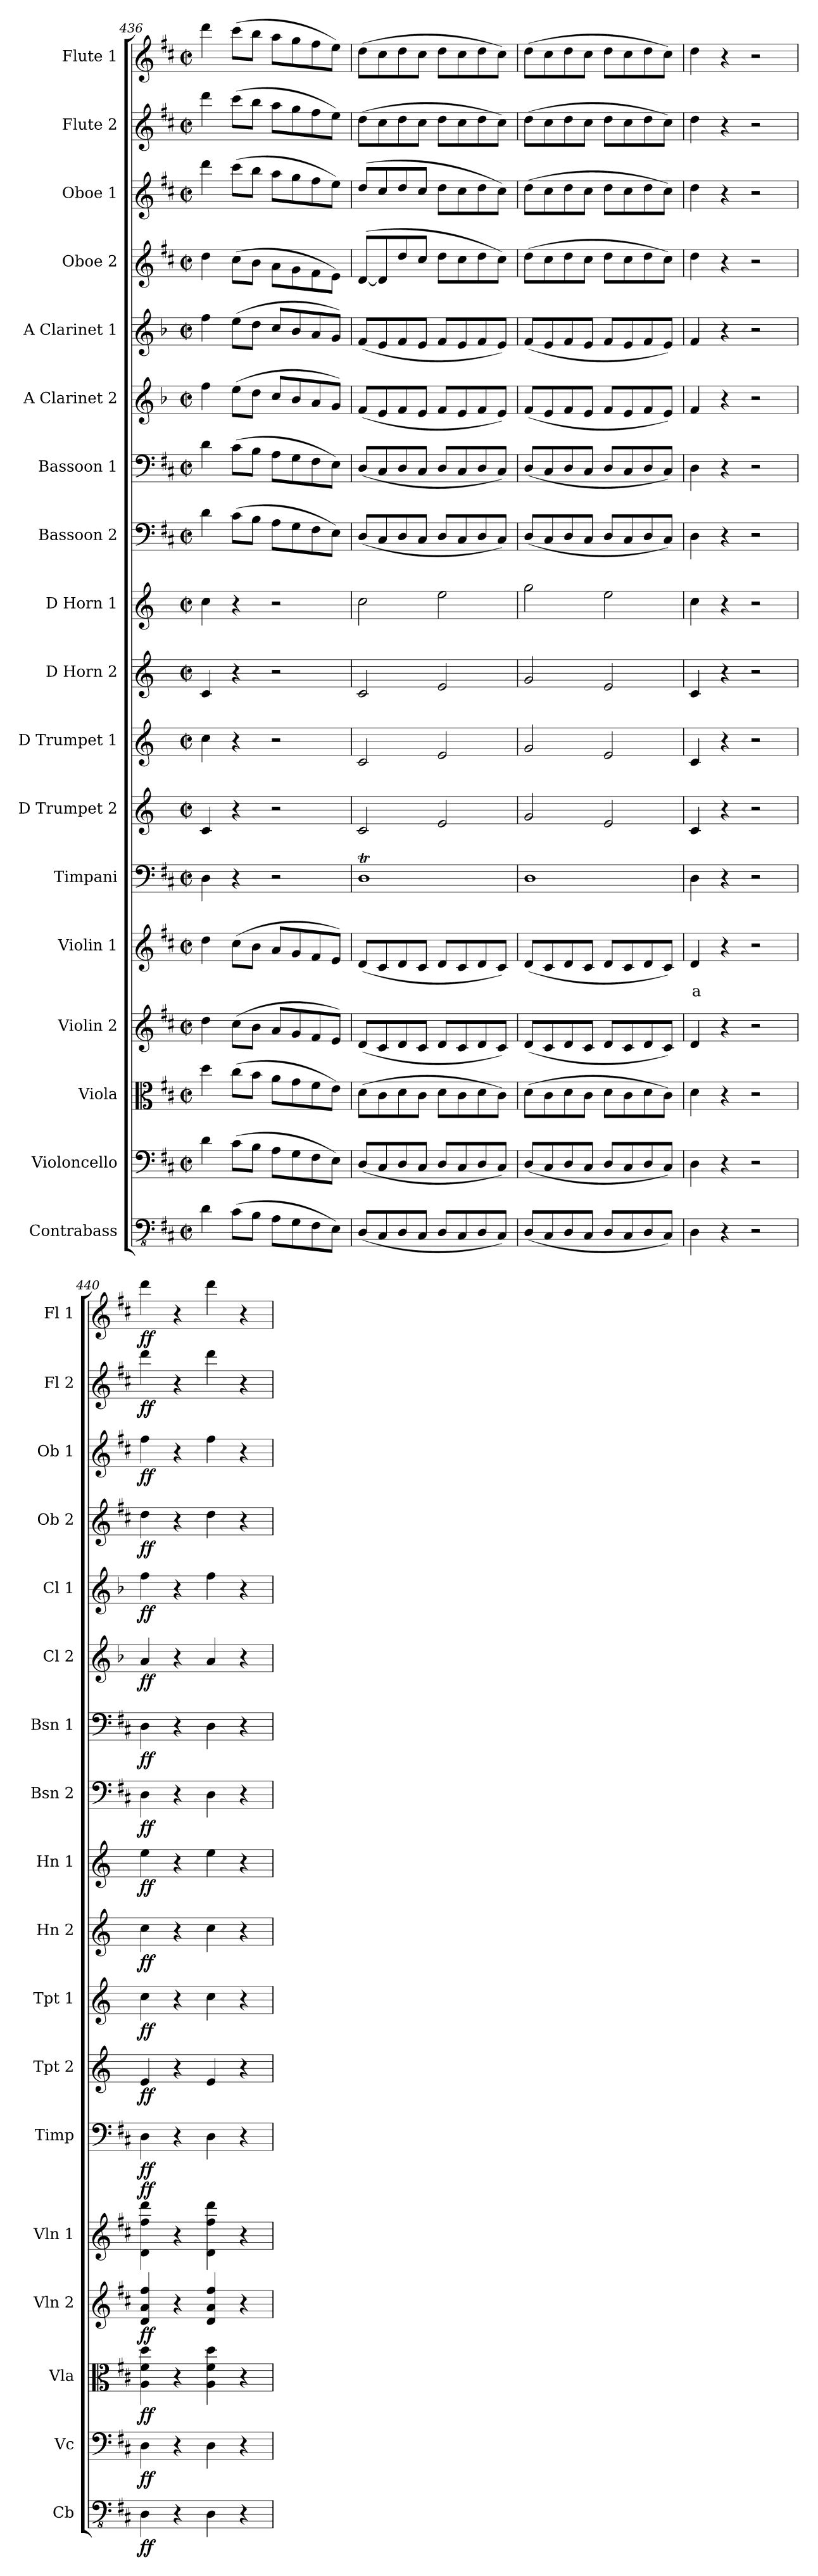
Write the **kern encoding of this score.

**kern	**dynam	**kern	**dynam	**kern	**dynam	**kern	**dynam	**kern	**text	**dynam	**kern	**dynam	**kern	**dynam	**kern	**dynam	**kern	**dynam	**kern	**dynam	**kern	**dynam	**kern	**dynam	**kern	**dynam	**kern	**dynam	**kern	**dynam	**kern	**dynam	**kern	**dynam	**kern	**dynam
*part18	*part18	*part17	*part17	*part16	*part16	*part15	*part15	*part14	*part14	*part14	*part13	*part13	*part12	*part12	*part11	*part11	*part10	*part10	*part9	*part9	*part8	*part8	*part7	*part7	*part6	*part6	*part5	*part5	*part4	*part4	*part3	*part3	*part2	*part2	*part1	*part1
*staff18	*staff18	*staff17	*staff17	*staff16	*staff16	*staff15	*staff15	*staff14	*staff14	*staff14	*staff13	*staff13	*staff12	*staff12	*staff11	*staff11	*staff10	*staff10	*staff9	*staff9	*staff8	*staff8	*staff7	*staff7	*staff6	*staff6	*staff5	*staff5	*staff4	*staff4	*staff3	*staff3	*staff2	*staff2	*staff1	*staff1
*I"Contrabass	*	*I"Violoncello	*	*I"Viola	*	*I"Violin 2	*	*I"Violin 1	*	*	*I"Timpani	*	*I"D Trumpet 2	*	*I"D Trumpet 1	*	*I"D Horn 2	*	*I"D Horn 1	*	*I"Bassoon 2	*	*I"Bassoon 1	*	*I"A Clarinet 2	*	*I"A Clarinet 1	*	*I"Oboe 2	*	*I"Oboe 1	*	*I"Flute 2	*	*I"Flute 1	*
*I'Cb	*	*I'Vc	*	*I'Vla	*	*I'Vln 2	*	*I'Vln 1	*	*	*I'Timp	*	*I'Tpt 2	*	*I'Tpt 1	*	*I'Hn 2	*	*I'Hn 1	*	*I'Bsn 2	*	*I'Bsn 1	*	*I'Cl 2	*	*I'Cl 1	*	*I'Ob 2	*	*I'Ob 1	*	*I'Fl 2	*	*I'Fl 1	*
*clefFv4	*	*clefF4	*	*clefC3	*	*clefG2	*	*clefG2	*	*	*clefF4	*	*clefG2	*	*clefG2	*	*clefG2	*	*clefG2	*	*clefF4	*	*clefF4	*	*clefG2	*	*clefG2	*	*clefG2	*	*clefG2	*	*clefG2	*	*clefG2	*
*	*	*	*	*	*	*	*	*	*	*	*	*	*ITrd-1c-2	*	*ITrd-1c-2	*	*ITrd6c10	*	*ITrd6c10	*	*	*	*	*	*ITrd2c3	*	*ITrd2c3	*	*	*	*	*	*	*	*	*
*k[f#c#]	*	*k[f#c#]	*	*k[f#c#]	*	*k[f#c#]	*	*k[f#c#]	*	*	*k[f#c#]	*	*k[f#c#]	*	*k[f#c#]	*	*k[f#c#]	*	*k[f#c#]	*	*k[f#c#]	*	*k[f#c#]	*	*k[f#c#]	*	*k[f#c#]	*	*k[f#c#]	*	*k[f#c#]	*	*k[f#c#]	*	*k[f#c#]	*
*M2/2	*	*M2/2	*	*M2/2	*	*M2/2	*	*M2/2	*	*	*M2/2	*	*M2/2	*	*M2/2	*	*M2/2	*	*M2/2	*	*M2/2	*	*M2/2	*	*M2/2	*	*M2/2	*	*M2/2	*	*M2/2	*	*M2/2	*	*M2/2	*
*met(c|)	*	*met(c|)	*	*met(c|)	*	*met(c|)	*	*met(c|)	*	*	*met(c|)	*	*met(c|)	*	*met(c|)	*	*met(c|)	*	*met(c|)	*	*met(c|)	*	*met(c|)	*	*met(c|)	*	*met(c|)	*	*met(c|)	*	*met(c|)	*	*met(c|)	*	*met(c|)	*
=436	=436	=436	=436	=436	=436	=436	=436	=436	=436	=436	=436	=436	=436	=436	=436	=436	=436	=436	=436	=436	=436	=436	=436	=436	=436	=436	=436	=436	=436	=436	=436	=436	=436	=436	=436	=436
4D\	.	4d\	.	4dd\	.	4dd\	.	4dd\	.	.	4D\	.	4d/	.	4dd\	.	4D/	.	4d\	.	4d\	.	4d\	.	4dd\	.	4dd\	.	4dd\	.	4ddd\	.	4ddd\	.	4ddd\	.
(8C#\L	.	(8c#\L	.	(8cc#\L	.	(8cc#\L	.	(8cc#\L	.	.	4r	.	4r	.	4r	.	4r	.	4r	.	(8c#\L	.	(8c#\L	.	(8cc#\L	.	(8cc#\L	.	(8cc#\L	.	(8ccc#\L	.	(8ccc#\L	.	(8ccc#\L	.
8BB\J	.	8B\J	.	8b\J	.	8b\J	.	8b\J	.	.	.	.	.	.	.	.	.	.	.	.	8B\J	.	8B\J	.	8b\J	.	8b\J	.	8b\J	.	8bb\J	.	8bb\J	.	8bb\J	.
8AA\L	.	8A\L	.	8a\L	.	8a/L	.	8a/L	.	.	2r	.	2r	.	2r	.	2r	.	2r	.	8A\L	.	8A\L	.	8a/L	.	8a/L	.	8a\L	.	8aa\L	.	8aa\L	.	8aa\L	.
8GG\	.	8G\	.	8g\	.	8g/	.	8g/	.	.	.	.	.	.	.	.	.	.	.	.	8G\	.	8G\	.	8g/	.	8g/	.	8g\	.	8gg\	.	8gg\	.	8gg\	.
8FF#\	.	8F#\	.	8f#\	.	8f#/	.	8f#/	.	.	.	.	.	.	.	.	.	.	.	.	8F#\	.	8F#\	.	8f#/	.	8f#/	.	8f#\	.	8ff#\	.	8ff#\	.	8ff#\	.
8EE\J)	.	8E\J)	.	8e\J)	.	8e/J)	.	8e/J)	.	.	.	.	.	.	.	.	.	.	.	.	8E\J)	.	8E\J)	.	8e/J)	.	8e/J)	.	8e\J)	.	8ee\J)	.	8ee\J)	.	8ee\J)	.
!!LO:PB:g=z
=437	=437	=437	=437	=437	=437	=437	=437	=437	=437	=437	=437	=437	=437	=437	=437	=437	=437	=437	=437	=437	=437	=437	=437	=437	=437	=437	=437	=437	=437	=437	=437	=437	=437	=437	=437	=437
(8DD/L	.	(8D/L	.	(8d\L	.	(8d/L	.	(8d/L	.	.	1DT	.	2d/	.	2d/	.	2D/	.	2d\	.	(8D/L	.	(8D/L	.	(8d/L	.	(8d/L	.	([8d/L	.	(8dd/L	.	(8dd\L	.	(8dd\L	.
8CC#/	.	8C#/	.	8c#\	.	8c#/	.	8c#/	.	.	.	.	.	.	.	.	.	.	.	.	8C#/	.	8C#/	.	8c#/	.	8c#/	.	8d/]	.	8cc#/	.	8cc#\	.	8cc#\	.
8DD/	.	8D/	.	8d\	.	8d/	.	8d/	.	.	.	.	.	.	.	.	.	.	.	.	8D/	.	8D/	.	8d/	.	8d/	.	8dd/	.	8dd/	.	8dd\	.	8dd\	.
8CC#/J	.	8C#/J	.	8c#\J	.	8c#/J	.	8c#/J	.	.	.	.	.	.	.	.	.	.	.	.	8C#/J	.	8C#/J	.	8c#/J	.	8c#/J	.	8cc#/J	.	8cc#/J	.	8cc#\J	.	8cc#\J	.
8DD/L	.	8D/L	.	8d\L	.	8d/L	.	8d/L	.	.	.	.	2f#/	.	2f#/	.	2F#/	.	2f#\	.	8D/L	.	8D/L	.	8d/L	.	8d/L	.	8dd\L	.	8dd\L	.	8dd\L	.	8dd\L	.
8CC#/	.	8C#/	.	8c#\	.	8c#/	.	8c#/	.	.	.	.	.	.	.	.	.	.	.	.	8C#/	.	8C#/	.	8c#/	.	8c#/	.	8cc#\	.	8cc#\	.	8cc#\	.	8cc#\	.
8DD/	.	8D/	.	8d\	.	8d/	.	8d/	.	.	.	.	.	.	.	.	.	.	.	.	8D/	.	8D/	.	8d/	.	8d/	.	8dd\	.	8dd\	.	8dd\	.	8dd\	.
8CC#/J)	.	8C#/J)	.	8c#\J)	.	8c#/J)	.	8c#/J)	.	.	.	.	.	.	.	.	.	.	.	.	8C#/J)	.	8C#/J)	.	8c#/J)	.	8c#/J)	.	8cc#\J)	.	8cc#\J)	.	8cc#\J)	.	8cc#\J)	.
=438	=438	=438	=438	=438	=438	=438	=438	=438	=438	=438	=438	=438	=438	=438	=438	=438	=438	=438	=438	=438	=438	=438	=438	=438	=438	=438	=438	=438	=438	=438	=438	=438	=438	=438	=438	=438
(8DD/L	.	(8D/L	.	(8d\L	.	(8d/L	.	(8d/L	.	.	1DTTT	.	2a/	.	2a/	.	2A/	.	2a\	.	(8D/L	.	(8D/L	.	(8d/L	.	(8d/L	.	(8dd\L	.	(8dd\L	.	(8dd\L	.	(8dd\L	.
8CC#/	.	8C#/	.	8c#\	.	8c#/	.	8c#/	.	.	.	.	.	.	.	.	.	.	.	.	8C#/	.	8C#/	.	8c#/	.	8c#/	.	8cc#\	.	8cc#\	.	8cc#\	.	8cc#\	.
8DD/	.	8D/	.	8d\	.	8d/	.	8d/	.	.	.	.	.	.	.	.	.	.	.	.	8D/	.	8D/	.	8d/	.	8d/	.	8dd\	.	8dd\	.	8dd\	.	8dd\	.
8CC#/J	.	8C#/J	.	8c#\J	.	8c#/J	.	8c#/J	.	.	.	.	.	.	.	.	.	.	.	.	8C#/J	.	8C#/J	.	8c#/J	.	8c#/J	.	8cc#\J	.	8cc#\J	.	8cc#\J	.	8cc#\J	.
8DD/L	.	8D/L	.	8d\L	.	8d/L	.	8d/L	.	.	.	.	2f#/	.	2f#/	.	2F#/	.	2f#\	.	8D/L	.	8D/L	.	8d/L	.	8d/L	.	8dd\L	.	8dd\L	.	8dd\L	.	8dd\L	.
8CC#/	.	8C#/	.	8c#\	.	8c#/	.	8c#/	.	.	.	.	.	.	.	.	.	.	.	.	8C#/	.	8C#/	.	8c#/	.	8c#/	.	8cc#\	.	8cc#\	.	8cc#\	.	8cc#\	.
8DD/	.	8D/	.	8d\	.	8d/	.	8d/	.	.	.	.	.	.	.	.	.	.	.	.	8D/	.	8D/	.	8d/	.	8d/	.	8dd\	.	8dd\	.	8dd\	.	8dd\	.
8CC#/J)	.	8C#/J)	.	8c#\J)	.	8c#/J)	.	8c#/J)	.	.	.	.	.	.	.	.	.	.	.	.	8C#/J)	.	8C#/J)	.	8c#/J)	.	8c#/J)	.	8cc#\J)	.	8cc#\J)	.	8cc#\J)	.	8cc#\J)	.
=439	=439	=439	=439	=439	=439	=439	=439	=439	=439	=439	=439	=439	=439	=439	=439	=439	=439	=439	=439	=439	=439	=439	=439	=439	=439	=439	=439	=439	=439	=439	=439	=439	=439	=439	=439	=439
!	!	!	!	!	!	!	!	!	!LO:LY:b:color=#FF0000	!	!	!	!	!	!	!	!	!	!	!	!	!	!	!	!	!	!	!	!	!	!	!	!	!	!	!
4DD\	.	4D\	.	4d\	.	4d/	.	4d/	a	.	4D\	.	4d/	.	4d/	.	4D/	.	4d\	.	4D\	.	4D\	.	4d/	.	4d/	.	4dd\	.	4dd\	.	4dd\	.	4dd\	.
4r	.	4r	.	4r	.	4r	.	4r	.	.	4r	.	4r	.	4r	.	4r	.	4r	.	4r	.	4r	.	4r	.	4r	.	4r	.	4r	.	4r	.	4r	.
2r	.	2r	.	2r	.	2r	.	2r	.	.	2r	.	2r	.	2r	.	2r	.	2r	.	2r	.	2r	.	2r	.	2r	.	2r	.	2r	.	2r	.	2r	.
=440	=440	=440	=440	=440	=440	=440	=440	=440	=440	=440	=440	=440	=440	=440	=440	=440	=440	=440	=440	=440	=440	=440	=440	=440	=440	=440	=440	=440	=440	=440	=440	=440	=440	=440	=440	=440
!	!LO:DY:b	!	!LO:DY:b	!	!LO:DY:b	!	!LO:DY:b	!	!	!LO:DY:b	!	!LO:DY:b	!	!LO:DY:b	!	!LO:DY:b	!	!LO:DY:b	!	!LO:DY:b	!	!LO:DY:b	!	!LO:DY:b	!	!LO:DY:b	!	!LO:DY:b	!	!LO:DY:b	!	!LO:DY:b	!	!LO:DY:b	!	!LO:DY:b
4DD\	ff	4D\	ff	4A\ 4f#\ 4dd\	ff	4d/ 4a/ 4ff#/	ff	4d\ 4ff#\ 4ddd\	.	ff	4D\	ff	4f#/	ff	4dd\	ff	4d\	ff	4f#\	ff	4D\	ff	4D\	ff	4f#/	ff	4dd\	ff	4dd\	ff	4ff#\	ff	4ddd\	ff	4ddd\	ff
4r	.	4r	.	4r	.	4r	.	4r	.	.	4r	.	4r	.	4r	.	4r	.	4r	.	4r	.	4r	.	4r	.	4r	.	4r	.	4r	.	4r	.	4r	.
4DD\	.	4D\	.	4A\ 4f#\ 4dd\	.	4d/ 4a/ 4ff#/	.	4d\ 4ff#\ 4ddd\	.	.	4D\	.	4f#/	.	4dd\	.	4d\	.	4f#\	.	4D\	.	4D\	.	4f#/	.	4dd\	.	4dd\	.	4ff#\	.	4ddd\	.	4ddd\	.
4r	.	4r	.	4r	.	4r	.	4r	.	.	4r	.	4r	.	4r	.	4r	.	4r	.	4r	.	4r	.	4r	.	4r	.	4r	.	4r	.	4r	.	4r	.
=	=	=	=	=	=	=	=	=	=	=	=	=	=	=	=	=	=	=	=	=	=	=	=	=	=	=	=	=	=	=	=	=	=	=	=	=
*-	*-	*-	*-	*-	*-	*-	*-	*-	*-	*-	*-	*-	*-	*-	*-	*-	*-	*-	*-	*-	*-	*-	*-	*-	*-	*-	*-	*-	*-	*-	*-	*-	*-	*-	*-	*-
